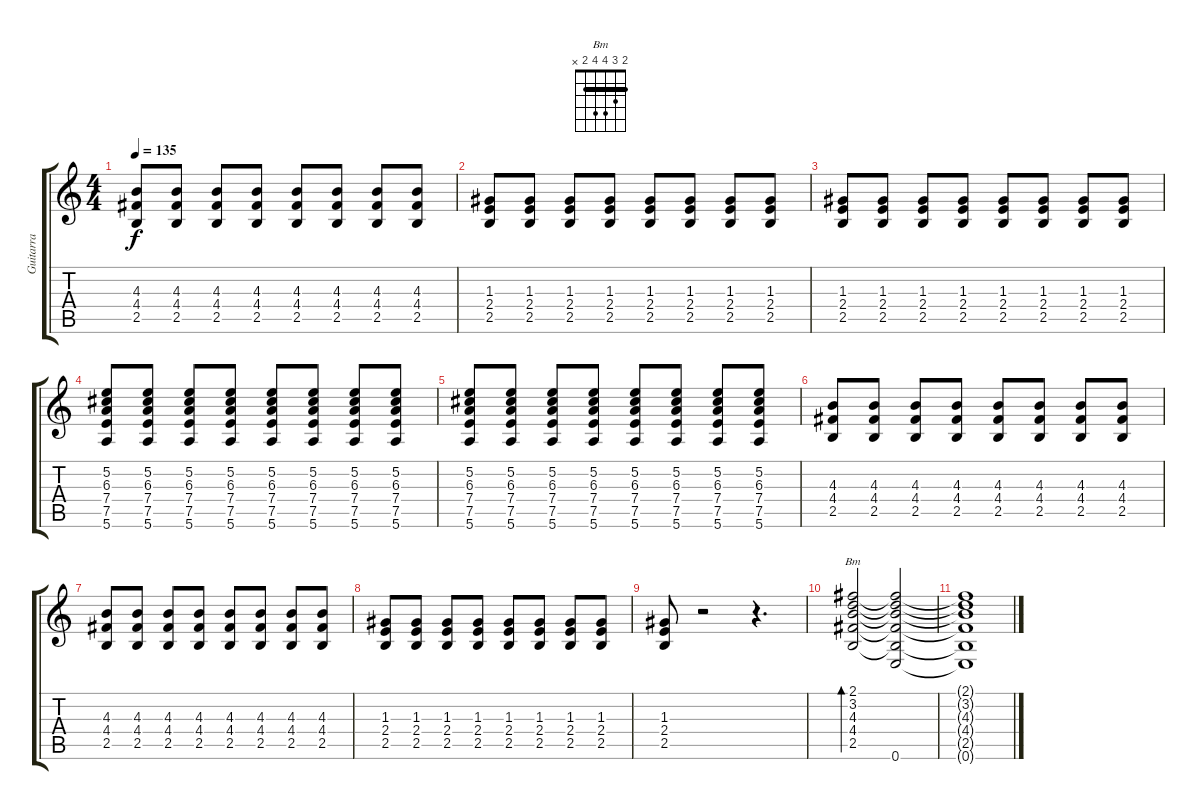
\track ("Guitarra" "Guitarra") {instrument electricguitarclean}
\staff {score tabs}
\tuning (E4 B3 G3 D3 A2 E2) {hide}
\chord ("Bm" 2 3 4 4 2 x) {barre 2}
\ts (4 4)
\tempo 135
\clef g2
\ks c
(4.3 4.4 2.5).8{dy f} (4.3 4.4 2.5).8 (4.3 4.4 2.5).8 (4.3 4.4 2.5).8 (4.3 4.4 2.5).8 (4.3 4.4 2.5).8 (4.3 4.4 2.5).8 (4.3 4.4 2.5).8 |
(1.3 2.4 2.5).8 (1.3 2.4 2.5).8 (1.3 2.4 2.5).8 (1.3 2.4 2.5).8 (1.3 2.4 2.5).8 (1.3 2.4 2.5).8 (1.3 2.4 2.5).8 (1.3 2.4 2.5).8 |
(1.3 2.4 2.5).8 (1.3 2.4 2.5).8 (1.3 2.4 2.5).8 (1.3 2.4 2.5).8 (1.3 2.4 2.5).8 (1.3 2.4 2.5).8 (1.3 2.4 2.5).8 (1.3 2.4 2.5).8 |
(5.2 6.3 7.4 7.5 5.6).8 (5.2 6.3 7.4 7.5 5.6).8 (5.2 6.3 7.4 7.5 5.6).8 (5.2 6.3 7.4 7.5 5.6).8 (5.2 6.3 7.4 7.5 5.6).8 (5.2 6.3 7.4 7.5 5.6).8 (5.2 6.3 7.4 7.5 5.6).8 (5.2 6.3 7.4 7.5 5.6).8 |
(5.2 6.3 7.4 7.5 5.6).8 (5.2 6.3 7.4 7.5 5.6).8 (5.2 6.3 7.4 7.5 5.6).8 (5.2 6.3 7.4 7.5 5.6).8 (5.2 6.3 7.4 7.5 5.6).8 (5.2 6.3 7.4 7.5 5.6).8 (5.2 6.3 7.4 7.5 5.6).8 (5.2 6.3 7.4 7.5 5.6).8 |
(4.3 4.4 2.5).8 (4.3 4.4 2.5).8 (4.3 4.4 2.5).8 (4.3 4.4 2.5).8 (4.3 4.4 2.5).8 (4.3 4.4 2.5).8 (4.3 4.4 2.5).8 (4.3 4.4 2.5).8 |
(4.3 4.4 2.5).8 (4.3 4.4 2.5).8 (4.3 4.4 2.5).8 (4.3 4.4 2.5).8 (4.3 4.4 2.5).8 (4.3 4.4 2.5).8 (4.3 4.4 2.5).8 (4.3 4.4 2.5).8 |
(1.3 2.4 2.5).8 (1.3 2.4 2.5).8 (1.3 2.4 2.5).8 (1.3 2.4 2.5).8 (1.3 2.4 2.5).8 (1.3 2.4 2.5).8 (1.3 2.4 2.5).8 (1.3 2.4 2.5).8 |
(1.3 2.4 2.5).8 r.2 r.4{d} |
(2.1 3.2 4.3 4.4 2.5).2{bd 240 ch "Bm" instrument electricguitarclean} (2.1{t} 3.2{t} 4.3{t} 4.4{t} 2.5{t} 0.6).2 |
(2.1{t} 3.2{t} 4.3{t} 4.4{t} 2.5{t} 0.6{t}).1
